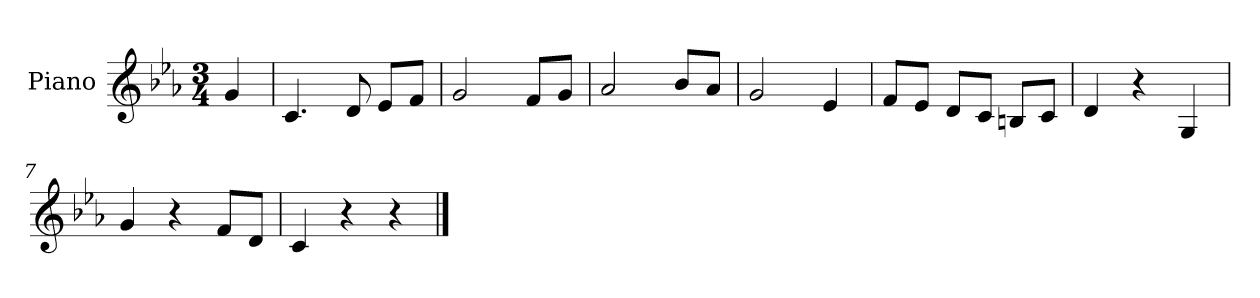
**kern
*part1
*staff1
*I"Piano
*I'Pno.
*clefG2
*k[b-e-a-]
*M3/4
*MM120
=
4g/
=1
4.c/
8d/
8e-/L
8f/J
=2
2g/
8f/L
8g/J
=3
2a-/
8b-/L
8a-/J
=4
2g/
4e-/
=5
8f/L
8e-/J
8d/L
8c/J
8Bn/L
8c/J
=6
4d/
4r
4G/
=7
4g/
4r
8f/L
8d/J
=8
4c/
4r
4r
==
*-
